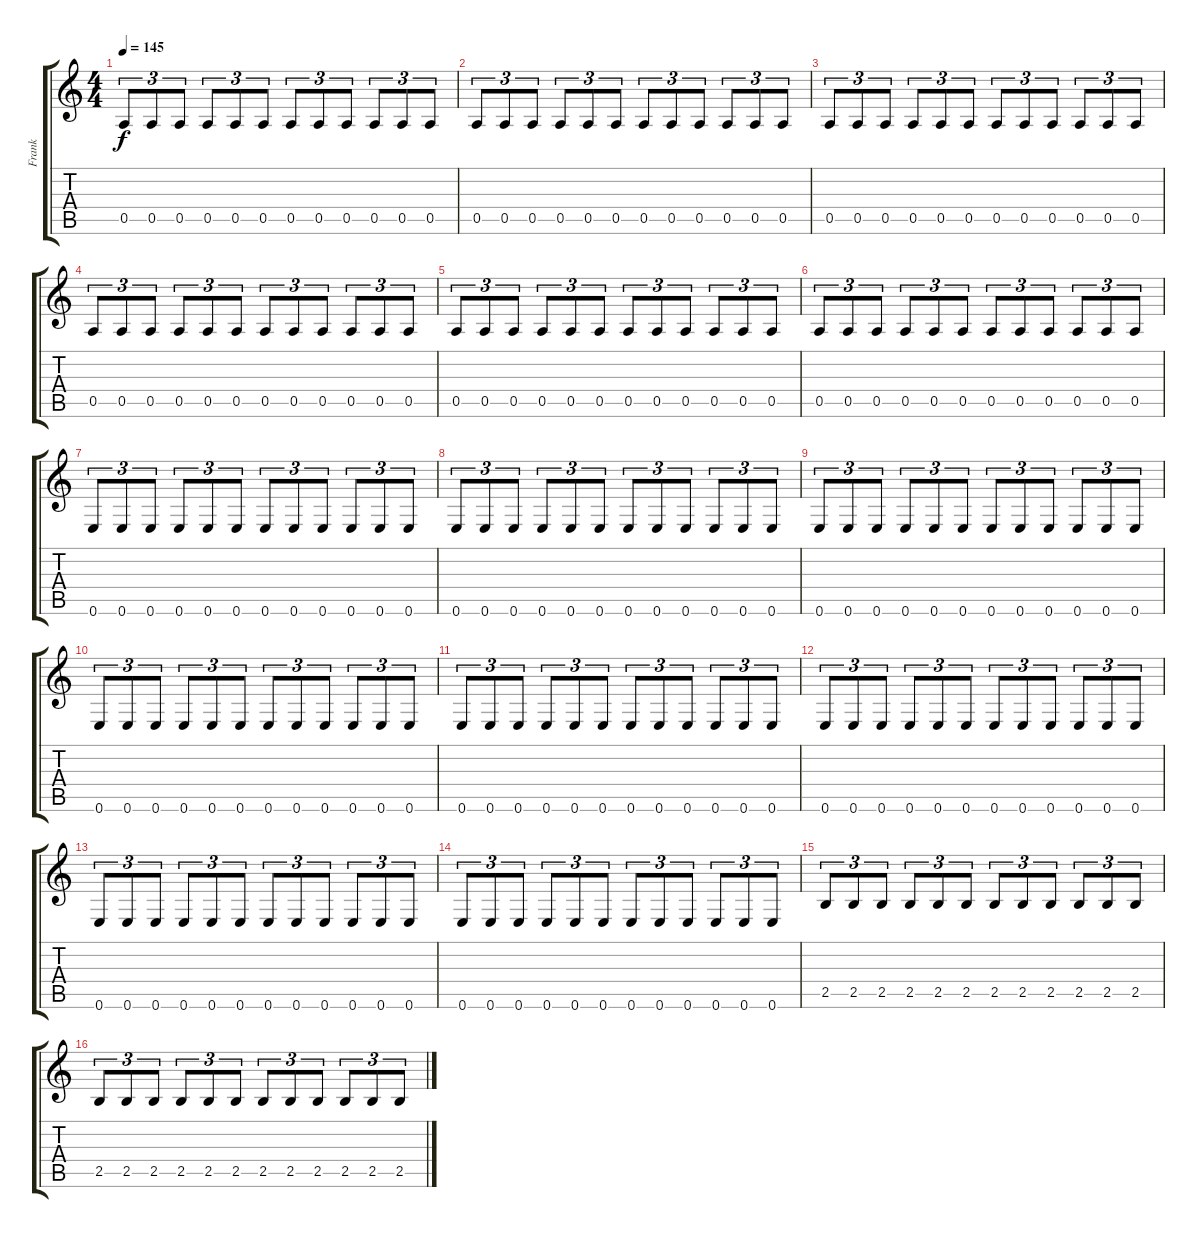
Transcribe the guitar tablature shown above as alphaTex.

\track ("Frank" "Frank") {instrument distortionguitar}
\staff {score tabs}
\tuning (E4 B3 G3 D3 A2 E2) {hide}
\ts (4 4)
\tempo 145
\clef g2
\ks c
0.5.8{tu (3 2) dy f} 0.5.8{tu (3 2)} 0.5.8{tu (3 2)} 0.5.8{tu (3 2)} 0.5.8{tu (3 2)} 0.5.8{tu (3 2)} 0.5.8{tu (3 2)} 0.5.8{tu (3 2)} 0.5.8{tu (3 2)} 0.5.8{tu (3 2)} 0.5.8{tu (3 2)} 0.5.8{tu (3 2)} |
0.5.8{tu (3 2)} 0.5.8{tu (3 2)} 0.5.8{tu (3 2)} 0.5.8{tu (3 2)} 0.5.8{tu (3 2)} 0.5.8{tu (3 2)} 0.5.8{tu (3 2)} 0.5.8{tu (3 2)} 0.5.8{tu (3 2)} 0.5.8{tu (3 2)} 0.5.8{tu (3 2)} 0.5.8{tu (3 2)} |
0.5.8{tu (3 2)} 0.5.8{tu (3 2)} 0.5.8{tu (3 2)} 0.5.8{tu (3 2)} 0.5.8{tu (3 2)} 0.5.8{tu (3 2)} 0.5.8{tu (3 2)} 0.5.8{tu (3 2)} 0.5.8{tu (3 2)} 0.5.8{tu (3 2)} 0.5.8{tu (3 2)} 0.5.8{tu (3 2)} |
0.5.8{tu (3 2)} 0.5.8{tu (3 2)} 0.5.8{tu (3 2)} 0.5.8{tu (3 2)} 0.5.8{tu (3 2)} 0.5.8{tu (3 2)} 0.5.8{tu (3 2)} 0.5.8{tu (3 2)} 0.5.8{tu (3 2)} 0.5.8{tu (3 2)} 0.5.8{tu (3 2)} 0.5.8{tu (3 2)} |
0.5.8{tu (3 2)} 0.5.8{tu (3 2)} 0.5.8{tu (3 2)} 0.5.8{tu (3 2)} 0.5.8{tu (3 2)} 0.5.8{tu (3 2)} 0.5.8{tu (3 2)} 0.5.8{tu (3 2)} 0.5.8{tu (3 2)} 0.5.8{tu (3 2)} 0.5.8{tu (3 2)} 0.5.8{tu (3 2)} |
0.5.8{tu (3 2)} 0.5.8{tu (3 2)} 0.5.8{tu (3 2)} 0.5.8{tu (3 2)} 0.5.8{tu (3 2)} 0.5.8{tu (3 2)} 0.5.8{tu (3 2)} 0.5.8{tu (3 2)} 0.5.8{tu (3 2)} 0.5.8{tu (3 2)} 0.5.8{tu (3 2)} 0.5.8{tu (3 2)} |
0.6.8{tu (3 2)} 0.6.8{tu (3 2)} 0.6.8{tu (3 2)} 0.6.8{tu (3 2)} 0.6.8{tu (3 2)} 0.6.8{tu (3 2)} 0.6.8{tu (3 2)} 0.6.8{tu (3 2)} 0.6.8{tu (3 2)} 0.6.8{tu (3 2)} 0.6.8{tu (3 2)} 0.6.8{tu (3 2)} |
0.6.8{tu (3 2)} 0.6.8{tu (3 2)} 0.6.8{tu (3 2)} 0.6.8{tu (3 2)} 0.6.8{tu (3 2)} 0.6.8{tu (3 2)} 0.6.8{tu (3 2)} 0.6.8{tu (3 2)} 0.6.8{tu (3 2)} 0.6.8{tu (3 2)} 0.6.8{tu (3 2)} 0.6.8{tu (3 2)} |
0.6.8{tu (3 2)} 0.6.8{tu (3 2)} 0.6.8{tu (3 2)} 0.6.8{tu (3 2)} 0.6.8{tu (3 2)} 0.6.8{tu (3 2)} 0.6.8{tu (3 2)} 0.6.8{tu (3 2)} 0.6.8{tu (3 2)} 0.6.8{tu (3 2)} 0.6.8{tu (3 2)} 0.6.8{tu (3 2)} |
0.6.8{tu (3 2)} 0.6.8{tu (3 2)} 0.6.8{tu (3 2)} 0.6.8{tu (3 2)} 0.6.8{tu (3 2)} 0.6.8{tu (3 2)} 0.6.8{tu (3 2)} 0.6.8{tu (3 2)} 0.6.8{tu (3 2)} 0.6.8{tu (3 2)} 0.6.8{tu (3 2)} 0.6.8{tu (3 2)} |
0.6.8{tu (3 2)} 0.6.8{tu (3 2)} 0.6.8{tu (3 2)} 0.6.8{tu (3 2)} 0.6.8{tu (3 2)} 0.6.8{tu (3 2)} 0.6.8{tu (3 2)} 0.6.8{tu (3 2)} 0.6.8{tu (3 2)} 0.6.8{tu (3 2)} 0.6.8{tu (3 2)} 0.6.8{tu (3 2)} |
0.6.8{tu (3 2)} 0.6.8{tu (3 2)} 0.6.8{tu (3 2)} 0.6.8{tu (3 2)} 0.6.8{tu (3 2)} 0.6.8{tu (3 2)} 0.6.8{tu (3 2)} 0.6.8{tu (3 2)} 0.6.8{tu (3 2)} 0.6.8{tu (3 2)} 0.6.8{tu (3 2)} 0.6.8{tu (3 2)} |
0.6.8{tu (3 2)} 0.6.8{tu (3 2)} 0.6.8{tu (3 2)} 0.6.8{tu (3 2)} 0.6.8{tu (3 2)} 0.6.8{tu (3 2)} 0.6.8{tu (3 2)} 0.6.8{tu (3 2)} 0.6.8{tu (3 2)} 0.6.8{tu (3 2)} 0.6.8{tu (3 2)} 0.6.8{tu (3 2)} |
0.6.8{tu (3 2)} 0.6.8{tu (3 2)} 0.6.8{tu (3 2)} 0.6.8{tu (3 2)} 0.6.8{tu (3 2)} 0.6.8{tu (3 2)} 0.6.8{tu (3 2)} 0.6.8{tu (3 2)} 0.6.8{tu (3 2)} 0.6.8{tu (3 2)} 0.6.8{tu (3 2)} 0.6.8{tu (3 2)} |
2.5.8{tu (3 2)} 2.5.8{tu (3 2)} 2.5.8{tu (3 2)} 2.5.8{tu (3 2)} 2.5.8{tu (3 2)} 2.5.8{tu (3 2)} 2.5.8{tu (3 2)} 2.5.8{tu (3 2)} 2.5.8{tu (3 2)} 2.5.8{tu (3 2)} 2.5.8{tu (3 2)} 2.5.8{tu (3 2)} |
2.5.8{tu (3 2)} 2.5.8{tu (3 2)} 2.5.8{tu (3 2)} 2.5.8{tu (3 2)} 2.5.8{tu (3 2)} 2.5.8{tu (3 2)} 2.5.8{tu (3 2)} 2.5.8{tu (3 2)} 2.5.8{tu (3 2)} 2.5.8{tu (3 2)} 2.5.8{tu (3 2)} 2.5.8{tu (3 2)}
